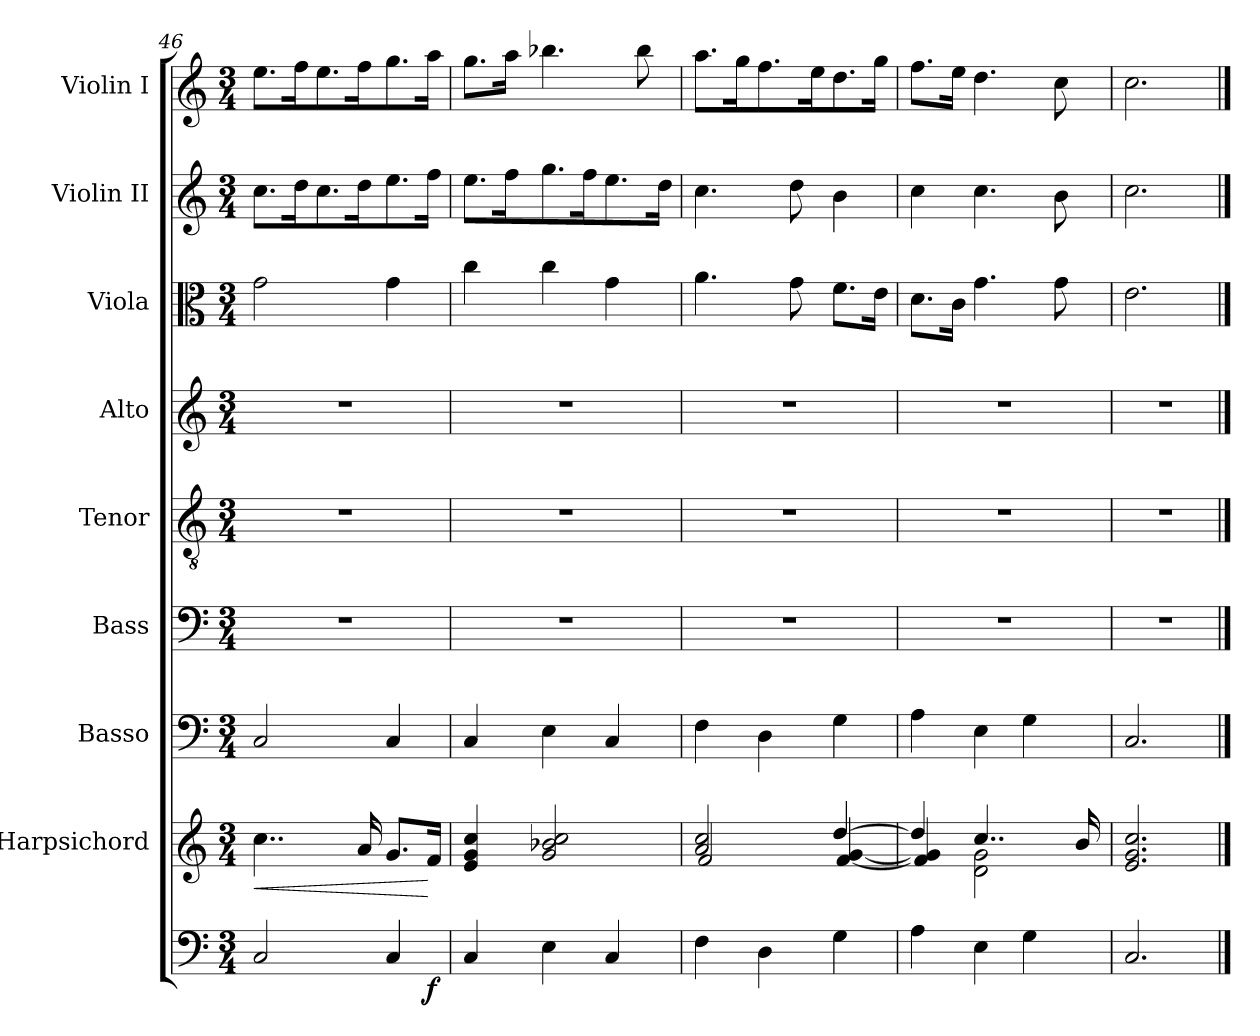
**kern	**dynam	**kern	**dynam	**kern	**kern	**kern	**kern	**kern	**kern	**kern
*part9	*part9	*part8	*part8	*part7	*part6	*part5	*part4	*part3	*part2	*part1
*staff9	*staff9	*staff8	*staff8	*staff7	*staff6	*staff5	*staff4	*staff3	*staff2	*staff1
*	*	*I"Harpsichord	*	*I"Basso	*I"Bass	*I"Tenor	*I"Alto	*I"Viola	*I"Violin II	*I"Violin I
*	*	*	*	*	*I'B.	*I'T.	*I'A.	*I'Vla.	*I'Vln. II	*I'Vln. I
!!LO:LB:g=z
*clefF4	*	*clefG2	*	*clefF4	*clefF4	*clefGv2	*clefG2	*clefC3	*clefG2	*clefG2
*	*	*	*	*	*	*ITrd7c12	*	*	*	*
*k[]	*	*k[]	*	*k[]	*k[]	*k[]	*k[]	*k[]	*k[]	*k[]
*C:	*	*C:	*	*C:	*C:	*C:	*C:	*C:	*C:	*C:
*M3/4	*	*M3/4	*	*M3/4	*M3/4	*M3/4	*M3/4	*M3/4	*M3/4	*M3/4
=46	=46	=46	=46	=46	=46	=46	=46	=46	=46	=46
!	!	!	!LO:HP:b	!	!LO:N:vis=1	!LO:N:vis=1	!LO:N:vis=1	!	!	!
*^	*	*	*	*	*	*	*	*	*	*
2Ci/	2ryy	.	4..cci\	<	2Ci/	2.r	2.r	2.r	2gi\	8.cci\L	8.eei\L
.	.	.	.	.	.	.	.	.	.	16ddi\k	16ffi\k
.	.	.	.	.	.	.	.	.	.	8.cci\	8.eei\
.	.	.	16ai/	.	.	.	.	.	.	16ddi\k	16ffi\k
4Ci/	8.ryy	.	8.gi/L	.	4Ci/	.	.	.	4gi\	8.eei\	8.ggi\
.	16ryy	f	16fi/Jk	[	.	.	.	.	.	16ffi\Jk	16aai\Jk
=47	=47	=47	=47	=47	=47	=47	=47	=47	=47	=47	=47
!	!	!	!	!	!	!LO:N:vis=1	!LO:N:vis=1	!LO:N:vis=1	!	!	!
*v	*v	*	*	*	*	*	*	*	*	*	*
4Ci/	.	4ei/ 4gi 4cci	.	4Ci/	2.r	2.r	2.r	4cci\	8.eei\L	8.ggi\L
.	.	.	.	.	.	.	.	.	16ffi\k	16aai\Jk
4Ei\	.	2gi/ 2b-Xi 2cci	.	4Ei\	.	.	.	4cci\	8.ggi\	4.bb-Xi\
.	.	.	.	.	.	.	.	.	16ffi\k	.
4Ci/	.	.	.	4Ci/	.	.	.	4gi\	8.eei\	.
.	.	.	.	.	.	.	.	.	.	8bb-i\
.	.	.	.	.	.	.	.	.	16ddi\Jk	.
=48	=48	=48	=48	=48	=48	=48	=48	=48	=48	=48
*	*	*^	*	*	*	*	*	*	*	*
!	!	!	!	!	!	!LO:N:vis=1	!LO:N:vis=1	!LO:N:vis=1	!	!	!
4Fi\	.	2ai/ 2cci	2fi/	.	4Fi\	2.r	2.r	2.r	4.ai\	4.cci\	8.aai\L
.	.	.	.	.	.	.	.	.	.	.	16ggi\k
4Di\	.	.	.	.	4Di\	.	.	.	.	.	8.ffi\
.	.	.	.	.	.	.	.	.	8gi\	8ddi\	.
.	.	.	.	.	.	.	.	.	.	.	16eei\k
4Gi\	.	[4ddi/	[4fi/ [4gi	.	4Gi\	.	.	.	8.fi\L	4bi\	8.ddi\
.	.	.	.	.	.	.	.	.	16ei\Jk	.	16ggi\Jk
=49	=49	=49	=49	=49	=49	=49	=49	=49	=49	=49	=49
!	!	!	!	!	!	!LO:N:vis=1	!LO:N:vis=1	!LO:N:vis=1	!	!	!
4Ai\	.	4ddi/]	4fi/] 4gi]	.	4Ai\	2.r	2.r	2.r	8.di\L	4cci\	8.ffi\L
.	.	.	.	.	.	.	.	.	16ci\Jk	.	16eei\Jk
4Ei\	.	4..cci/	2di\ 2gi	.	4Ei\	.	.	.	4.gi\	4.cci\	4.ddi\
4Gi\	.	.	.	.	4Gi\	.	.	.	.	.	.
.	.	.	.	.	.	.	.	.	8gi\	8bi\	8cci\
.	.	16bi/	.	.	.	.	.	.	.	.	.
*	*	*v	*v	*	*	*	*	*	*	*	*
=50	=50	=50	=50	=50	=50	=50	=50	=50	=50	=50
!	!	!	!	!	!LO:N:vis=1	!LO:N:vis=1	!LO:N:vis=1	!	!	!
2.Ci/	.	2.ei/ 2.gi 2.cci	.	2.Ci/	2.r	2.r	2.r	2.ei\	2.cci\	2.cci\
==	==	==	==	==	==	==	==	==	==	==
*-	*-	*-	*-	*-	*-	*-	*-	*-	*-	*-
